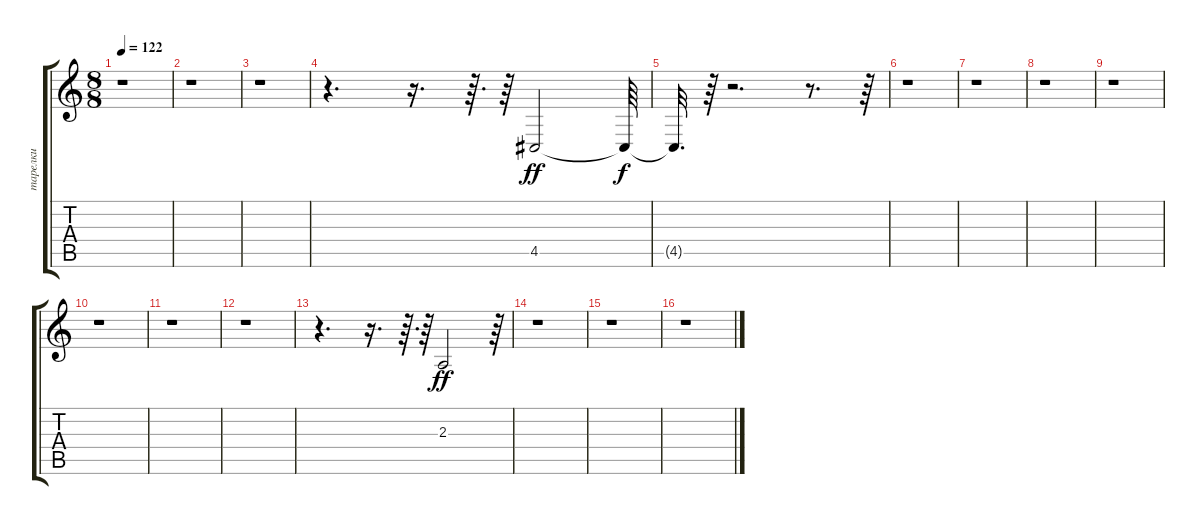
\track ("тарелки" "тарелки") {instrument acousticgrandpiano}
\staff {score tabs}
\tuning (E4 B3 G3 D3 A2 E2) {hide}
\ts (8 8)
\tempo 122
\clef g2
\ks c
r.1{dy f} |
r.1 |
r.1 |
r.4{d} r.16{d} r.64{d} r.64 4.5.2{dy ff} 4.5{t}.64{dy f} |
4.5{t}.32{d} r.64 r.2{d} r.8{d} r.64 |
r.1 |
r.1 |
r.1 |
r.1 |
r.1 |
r.1 |
r.1 |
r.4{d} r.16{d} r.64{d} r.64 2.3.2{dy ff} r.64 |
r.1 |
r.1 |
r.1
